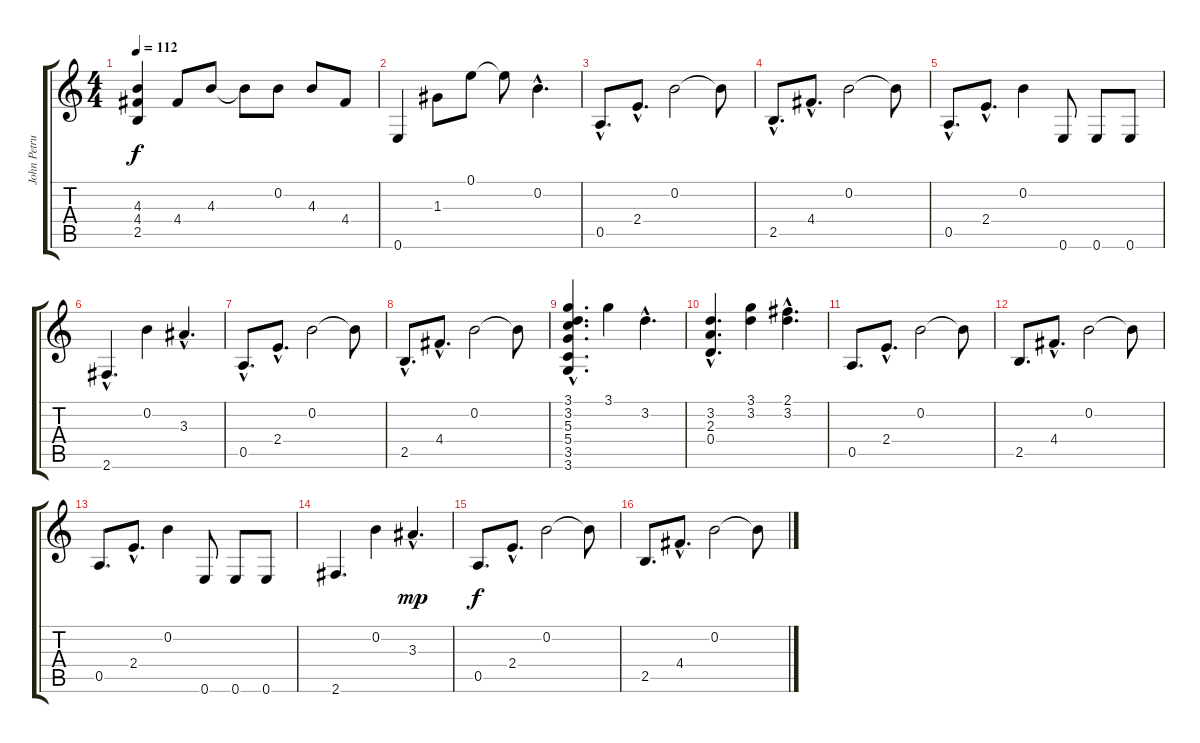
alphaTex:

\track ("John Petrucci - 6 Strings Guitar" "John Petru") {instrument distortionguitar}
\staff {score tabs}
\tuning (E4 B3 G3 D3 A2 E2) {hide}
\ts (4 4)
\tempo 112
\clef g2
\ks c
(4.3 4.4 2.5).4{dy f} 4.4.8 4.3.8 4.3{t}.8 0.2.8 4.3.8 4.4.8 |
0.6.4 1.3.8 0.1.8 0.1{t}.8 0.2{hac}.4{d} |
0.5{hac}.8{d} 2.4{hac}.8{d} 0.2.2 0.2{t}.8 |
2.5{hac}.8{d} 4.4{hac}.8{d} 0.2.2 0.2{t}.8 |
0.5{hac}.8{d} 2.4{hac}.8{d} 0.2.4 0.6.8 0.6.8 0.6.8 |
2.6{hac}.4{d} 0.2.4 3.3{hac}.4{d} |
0.5{hac}.8{d} 2.4{hac}.8{d} 0.2.2 0.2{t}.8 |
2.5{hac}.8{d} 4.4{hac}.8{d} 0.2.2 0.2{t}.8 |
(3.1{hac} 3.2{hac} 5.3{hac} 5.4{hac} 3.5{hac} 3.6{hac}).4{d} 3.1.4 3.2{hac}.4{d} |
(3.2{hac} 2.3 0.4).4{d} (3.1 3.2).4 (2.1{hac} 3.2{hac}).4{d} |
0.5.8{d} 2.4{hac}.8{d} 0.2.2 0.2{t}.8 |
2.5.8{d} 4.4{hac}.8{d} 0.2.2 0.2{t}.8 |
0.5.8{d} 2.4{hac}.8{d} 0.2.4 0.6.8 0.6.8 0.6.8 |
2.6.4{d} 0.2.4 3.3{hac}.4{d dy mp} |
0.5.8{d dy f} 2.4{hac}.8{d} 0.2.2 0.2{t}.8 |
2.5.8{d} 4.4{hac}.8{d} 0.2.2 0.2{t}.8
